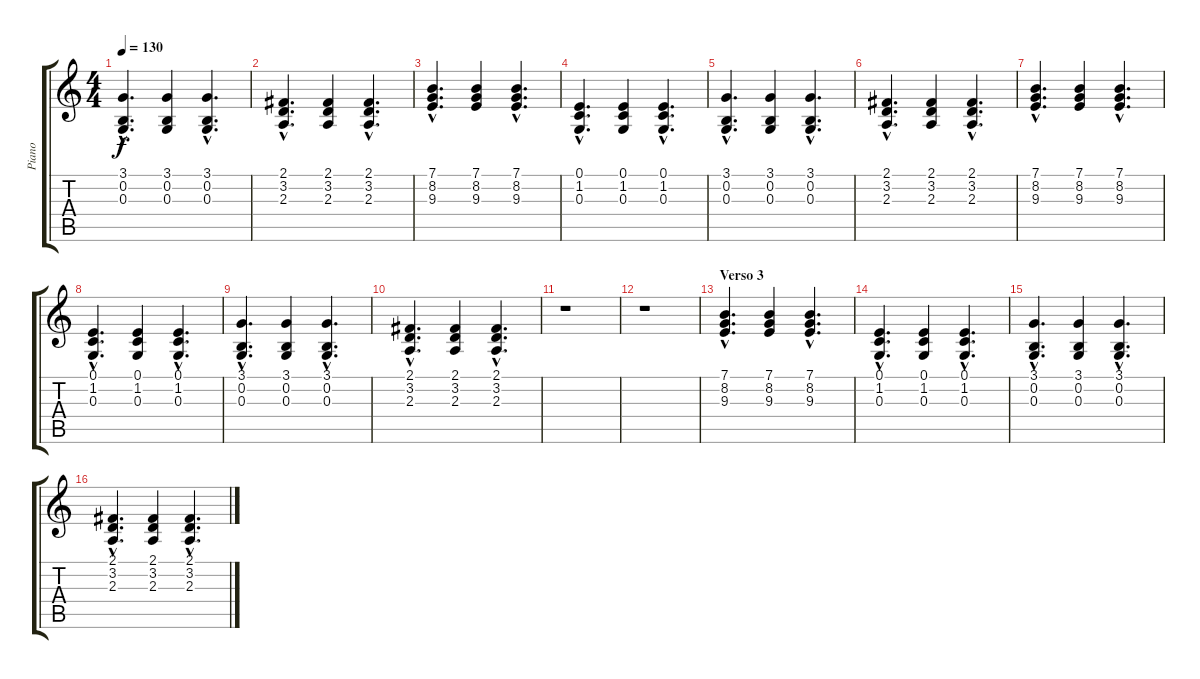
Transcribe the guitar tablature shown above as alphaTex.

\track ("Piano" "Piano") {instrument acousticgrandpiano}
\staff {score tabs}
\tuning (E4 B3 G3 D3 A2 E2) {hide}
\ts (4 4)
\tempo 130
\clef g2
\ks c
(3.1{hac} 0.2{hac} 0.3{hac}).4{d dy f} (3.1 0.2 0.3).4 (3.1{hac} 0.2{hac} 0.3{hac}).4{d} |
(2.1{hac} 3.2{hac} 2.3{hac}).4{d} (2.1 3.2 2.3).4 (2.1{hac} 3.2{hac} 2.3{hac}).4{d} |
(7.1{hac} 8.2{hac} 9.3{hac}).4{d} (7.1 8.2 9.3).4 (7.1{hac} 8.2{hac} 9.3{hac}).4{d} |
(0.1{hac} 1.2{hac} 0.3{hac}).4{d} (0.1 1.2 0.3).4 (0.1{hac} 1.2{hac} 0.3{hac}).4{d} |
(3.1{hac} 0.2{hac} 0.3{hac}).4{d} (3.1 0.2 0.3).4 (3.1{hac} 0.2{hac} 0.3{hac}).4{d} |
(2.1{hac} 3.2{hac} 2.3{hac}).4{d} (2.1 3.2 2.3).4 (2.1{hac} 3.2{hac} 2.3{hac}).4{d} |
(7.1{hac} 8.2{hac} 9.3{hac}).4{d} (7.1 8.2 9.3).4 (7.1{hac} 8.2{hac} 9.3{hac}).4{d} |
(0.1{hac} 1.2{hac} 0.3{hac}).4{d} (0.1 1.2 0.3).4 (0.1{hac} 1.2{hac} 0.3{hac}).4{d} |
(3.1{hac} 0.2{hac} 0.3{hac}).4{d} (3.1 0.2 0.3).4 (3.1{hac} 0.2{hac} 0.3{hac}).4{d} |
(2.1{hac} 3.2{hac} 2.3{hac}).4{d} (2.1 3.2 2.3).4 (2.1{hac} 3.2{hac} 2.3{hac}).4{d} |
\section ("" "")
r.1 |
r.1 |
\section ("" "Verso 3")
(7.1{hac} 8.2{hac} 9.3{hac}).4{d} (7.1 8.2 9.3).4 (7.1{hac} 8.2{hac} 9.3{hac}).4{d} |
(0.1{hac} 1.2{hac} 0.3{hac}).4{d} (0.1 1.2 0.3).4 (0.1{hac} 1.2{hac} 0.3{hac}).4{d} |
(3.1{hac} 0.2{hac} 0.3{hac}).4{d} (3.1 0.2 0.3).4 (3.1{hac} 0.2{hac} 0.3{hac}).4{d} |
(2.1{hac} 3.2{hac} 2.3{hac}).4{d} (2.1 3.2 2.3).4 (2.1{hac} 3.2{hac} 2.3{hac}).4{d}
